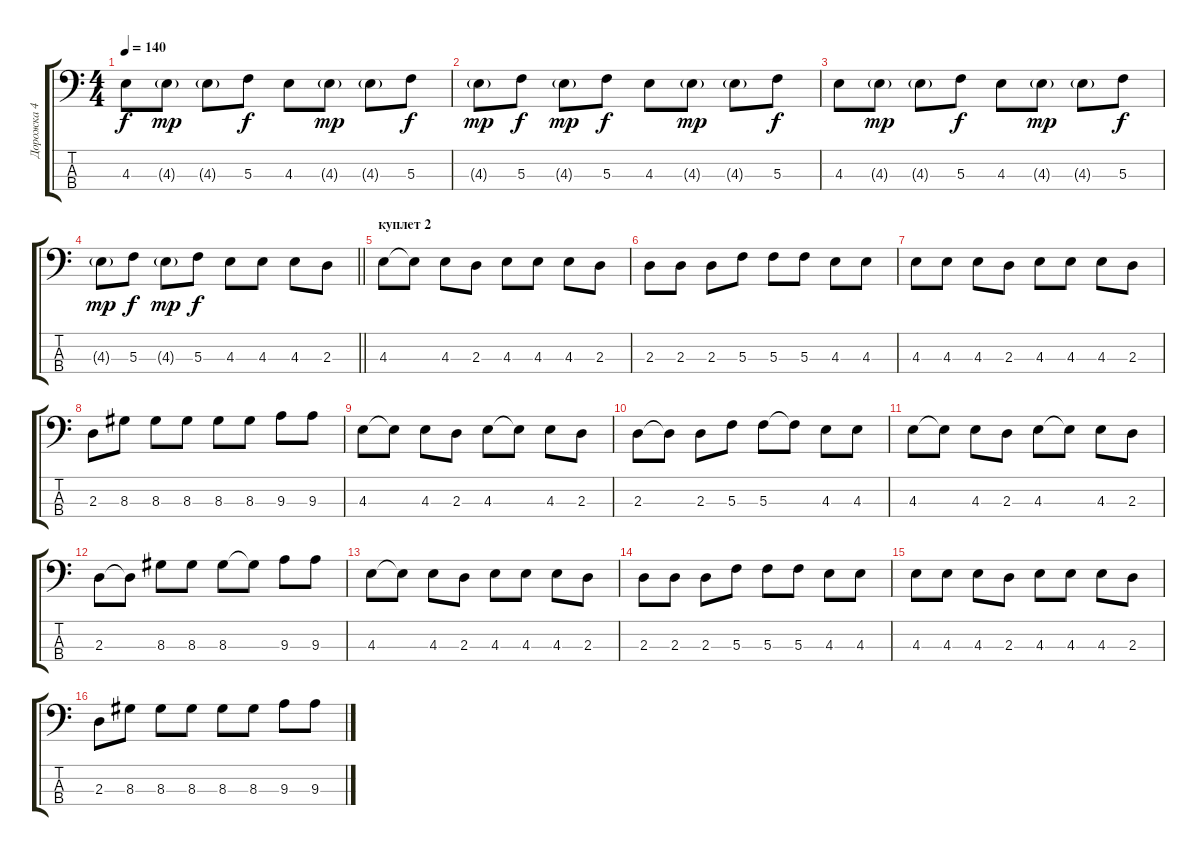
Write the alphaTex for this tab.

\track ("Дорожка 4" "Дорожка 4") {instrument electricbassfinger}
\staff {score tabs}
\tuning (C3 G2 C2 F0) {hide}
\ts (4 4)
\tempo 140
\clef f4
\ks c
4.3.8{dy f} 4.3{g}.8{dy mp} 4.3{g}.8 5.3.8{dy f} 4.3.8 4.3{g}.8{dy mp} 4.3{g}.8 5.3.8{dy f} |
4.3{g}.8{dy mp} 5.3.8{dy f} 4.3{g}.8{dy mp} 5.3.8{dy f} 4.3.8 4.3{g}.8{dy mp} 4.3{g}.8 5.3.8{dy f} |
4.3.8 4.3{g}.8{dy mp} 4.3{g}.8 5.3.8{dy f} 4.3.8 4.3{g}.8{dy mp} 4.3{g}.8 5.3.8{dy f} |
\barLineRight lightlight
4.3{g}.8{dy mp} 5.3.8{dy f} 4.3{g}.8{dy mp} 5.3.8{dy f} 4.3.8 4.3.8 4.3.8 2.3.8 |
\section ("" "куплет 2")
4.3.8 4.3{t}.8 4.3.8 2.3.8 4.3.8 4.3.8 4.3.8 2.3.8 |
2.3.8 2.3.8 2.3.8 5.3.8 5.3.8 5.3.8 4.3.8 4.3.8 |
4.3.8 4.3.8 4.3.8 2.3.8 4.3.8 4.3.8 4.3.8 2.3.8 |
2.3.8 8.3.8 8.3.8 8.3.8 8.3.8 8.3.8 9.3.8 9.3.8 |
4.3.8 4.3{t}.8 4.3.8 2.3.8 4.3.8 4.3{t}.8 4.3.8 2.3.8 |
2.3.8 2.3{t}.8 2.3.8 5.3.8 5.3.8 5.3{t}.8 4.3.8 4.3.8 |
4.3.8 4.3{t}.8 4.3.8 2.3.8 4.3.8 4.3{t}.8 4.3.8 2.3.8 |
2.3.8 2.3{t}.8 8.3.8 8.3.8 8.3.8 8.3{t}.8 9.3.8 9.3.8 |
4.3.8 4.3{t}.8 4.3.8 2.3.8 4.3.8 4.3.8 4.3.8 2.3.8 |
2.3.8 2.3.8 2.3.8 5.3.8 5.3.8 5.3.8 4.3.8 4.3.8 |
4.3.8 4.3.8 4.3.8 2.3.8 4.3.8 4.3.8 4.3.8 2.3.8 |
2.3.8 8.3.8 8.3.8 8.3.8 8.3.8 8.3.8 9.3.8 9.3.8
